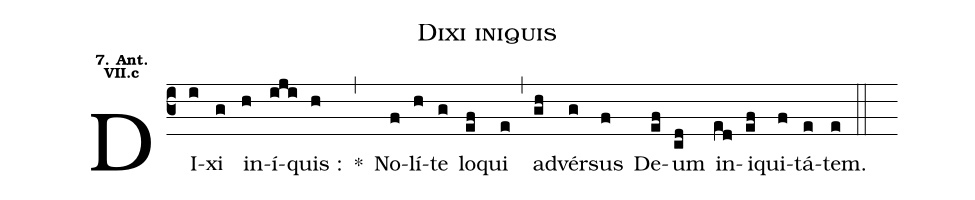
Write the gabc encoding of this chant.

name:Dixi iniquis;
office-part:Antiphona;
mode:7;
annotation:{\textbf{\scriptsize 7. Ant.}};
annotation:{\textbf{\scriptsize VII.c}};
%%
(c3) DI(i)xi(g) in(h)í(iji)quis :(h) *(,) No(f)lí(h)te(g) lo(ef)qui(e) (,) ad(gh)vér(g)sus(f) De(ef)um(cd) in(ed)i(ef)qui(f)tá(e)tem.(e) (::)
